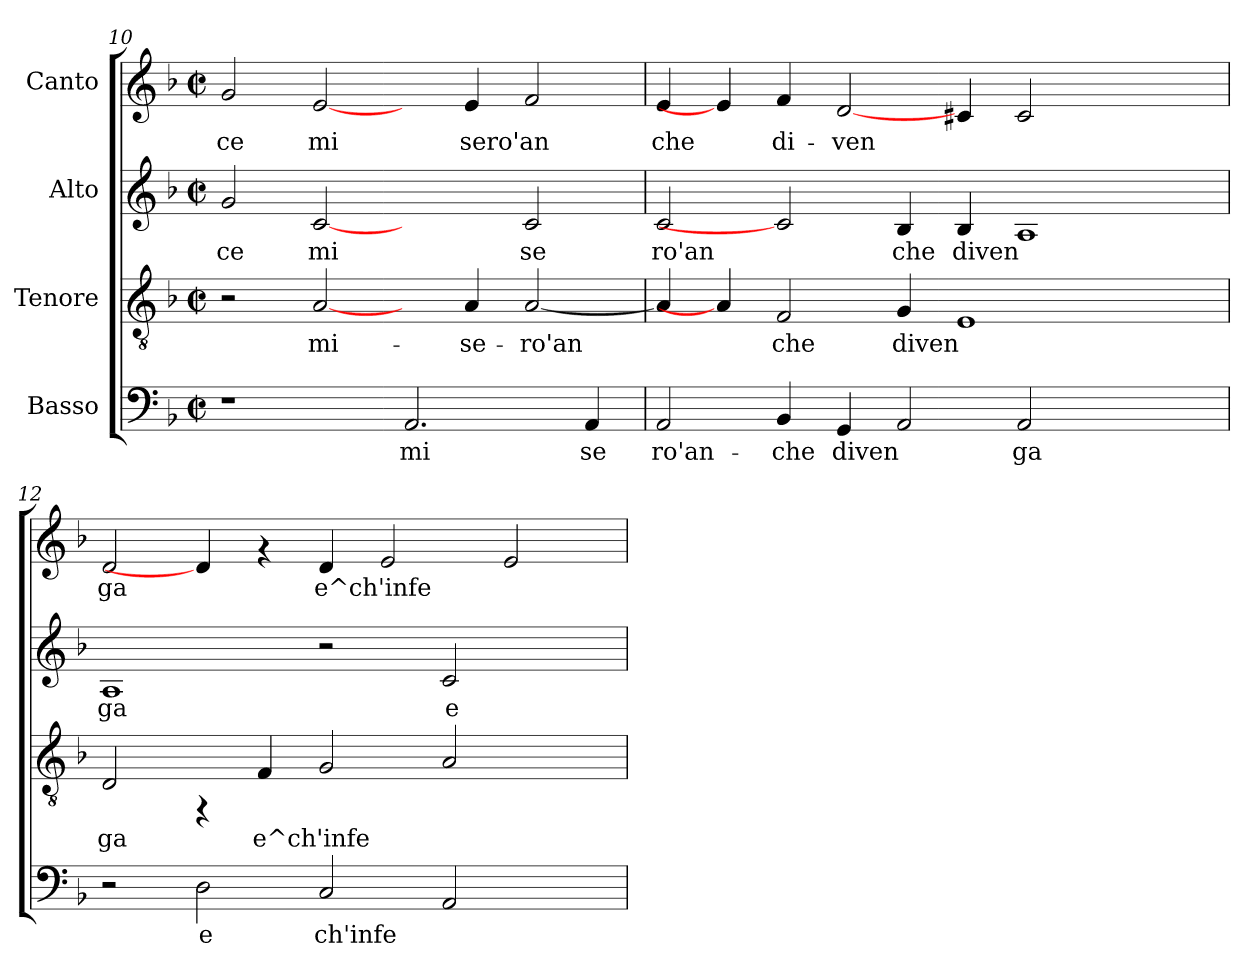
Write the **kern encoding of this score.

**kern	**text	**kern	**text	**kern	**text	**kern	**text
*part4	*part4	*part3	*part3	*part2	*part2	*part1	*part1
*staff4	*staff4	*staff3	*staff3	*staff2	*staff2	*staff1	*staff1
*I"Basso	*	*I"Tenore	*	*I"Alto	*	*I"Canto	*
*clefF4	*	*clefGv2	*	*clefG2	*	*clefG2	*
*k[b-]	*	*k[b-]	*	*k[b-]	*	*k[b-]	*
*F:	*	*F:	*	*F:	*	*F:	*
*M2/2	*	*M2/2	*	*M2/2	*	*M2/2	*
*met(c|)	*	*met(c|)	*	*met(c|)	*	*met(c|)	*
=10	=10	=10	=10	=10	=10	=10	=10
!	!	!	!	!	!LO:LY:b:cj	!	!LO:LY:b:cj
1r	.	2r	.	2g/	ce	2g/	ce
!	!	!	!LO:LY:b	!	!LO:LY:b:cj	!	!LO:LY:b:cj
.	.	[2A/	mi-	[2c	mi	[2e/	mi
!	!LO:LY:b	!	!	!	!	!	!
2.AA/	mi	4ryy	.	2ryy	.	4ryy	.
!	!	!	!LO:LY:b	!	!	!	!LO:LY:b:cj
.	.	4A/	-se-	.	.	4e/	sero'an
!	!	!	!LO:LY:b	!	!LO:LY:b:cj	!	!LO:LY:b:cj
.	.	[<2A/	-ro'an-	2c/	se	2f/	.
!	!LO:LY:b	!	!	!	!	!	!
4AA/	se	.	.	.	.	.	.
!!LO:PB:g=z
=11	=11	=11	=11	=11	=11	=11	=11
!	!LO:LY:b	!	!LO:LY:b	!	!LO:LY:b:cj	!	!LO:LY:b:cj
2AA/	ro'an-	4A/]	--	2c/	ro'an	4e/	che
.	.	4A/]	.	.	.	4e/]	.
!	!LO:LY:b	!	!LO:LY:b	!	!	!	!LO:LY:b:cj
4BB-/	-che	2F/	-che	2c]	.	4f/	di-
!	!LO:LY:b	!	!	!	!	!	!LO:LY:b:cj
4GG/	diven-	.	.	.	.	[2d/	-ven-
!	!LO:LY:b	!	!LO:LY:b	!	!LO:LY:b:cj	!	!
2AA/	--	4G/	diven-	4B-/	che	.	.
!	!	!	!LO:LY:b	!	!LO:LY:b:cj	!	!LO:LY:b:cj
.	.	1E	--	4B-/	diven	4c#/	--
!	!LO:LY:b	!	!	!	!LO:LY:b:cj	!	!LO:LY:b:cj
2AA/	-ga	.	.	1A	.	2c#/	--
2ryy	.	.	.	.	.	2ryy	.
.	.	4ryy	.	.	.	.	.
=12	=12	=12	=12	=12	=12	=12	=12
!	!	!	!LO:LY:b	!	!LO:LY:b:cj	!	!LO:LY:b:cj
2r	.	2D/	-ga	1A	ga	2d/	-ga
!	!LO:LY:b	!	!	!	!	!	!
2D\	e	4rFF	.	.	.	4d/]	.
!	!	!	!LO:LY:b	!	!	!	!
.	.	4F/	e^ch'infe-	.	.	4rf	.
!	!LO:LY:b	!	!LO:LY:b	!	!	!	!LO:LY:b:cj
2C/	ch'infe-	2G/	--	2r	.	4d/	e^ch'infe-
!	!	!	!	!	!	!	!LO:LY:b:cj
.	.	.	.	.	.	2e/	--
!	!LO:LY:b	!	!LO:LY:b	!	!LO:LY:b:cj	!	!
2AA/	--	2A/	--	2c/	e	.	.
!	!	!	!	!	!	!	!LO:LY:b:cj
.	.	.	.	.	.	2e/	--
4ryy	.	4ryy	.	4ryy	.	.	.
=	=	=	=	=	=	=	=
*-	*-	*-	*-	*-	*-	*-	*-
